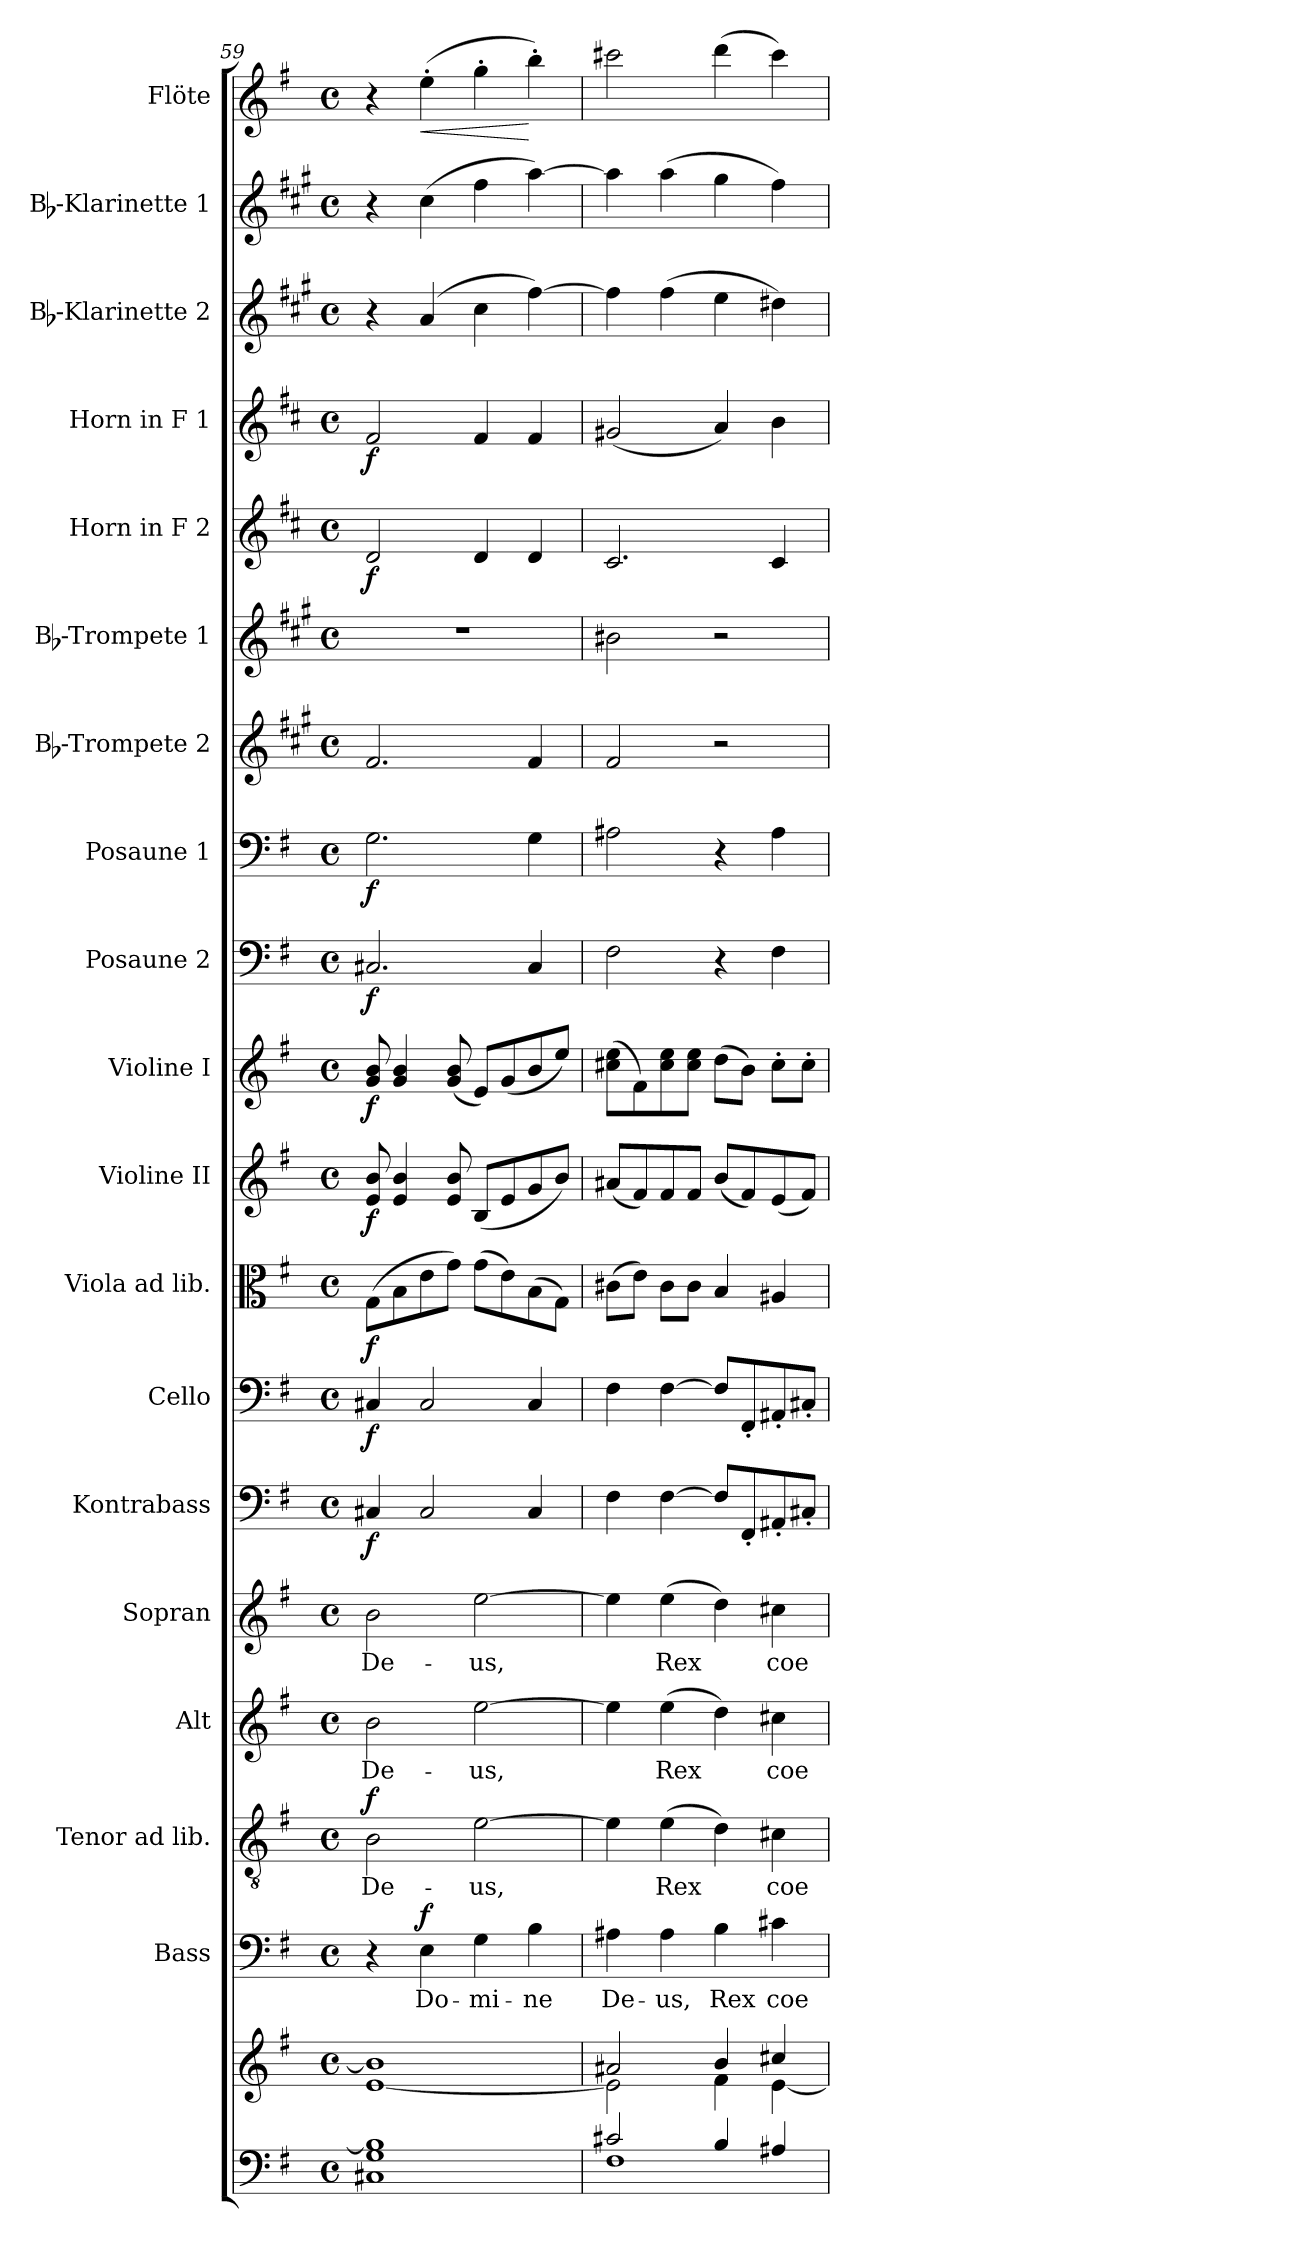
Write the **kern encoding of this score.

**kern	**kern	**kern	**text	**dynam	**kern	**text	**dynam	**kern	**text	**kern	**text	**kern	**dynam	**kern	**dynam	**kern	**dynam	**kern	**dynam	**kern	**dynam	**kern	**dynam	**kern	**dynam	**kern	**kern	**kern	**dynam	**kern	**dynam	**kern	**kern	**kern	**dynam
*part19	*part19	*part18	*part18	*part18	*part17	*part17	*part17	*part16	*part16	*part15	*part15	*part14	*part14	*part13	*part13	*part12	*part12	*part11	*part11	*part10	*part10	*part9	*part9	*part8	*part8	*part7	*part6	*part5	*part5	*part4	*part4	*part3	*part2	*part1	*part1
*staff20	*staff19	*staff18	*staff18	*staff18	*staff17	*staff17	*staff17	*staff16	*staff16	*staff15	*staff15	*staff14	*staff14	*staff13	*staff13	*staff12	*staff12	*staff11	*staff11	*staff10	*staff10	*staff9	*staff9	*staff8	*staff8	*staff7	*staff6	*staff5	*staff5	*staff4	*staff4	*staff3	*staff2	*staff1	*staff1
*	*	*I"Bass	*	*	*I"Tenor ad lib.	*	*	*I"Alt	*	*I"Sopran	*	*I"Kontrabass	*	*I"Cello	*	*I"Viola ad lib.	*	*I"Violine II	*	*I"Violine I	*	*I"Posaune 2	*	*I"Posaune 1	*	*I"Bb-Trompete 2	*I"Bb-Trompete 1	*I"Horn in F 2	*	*I"Horn in F 1	*	*I"Bb-Klarinette 2	*I"Bb-Klarinette 1	*I"Flöte	*
*	*	*I'B.	*	*	*I'T.	*	*	*I'A.	*	*I'S.	*	*I'Kb.	*	*	*	*I'Vla.	*	*I'Vl. II	*	*I'Vl. I	*	*I'Pos. 2	*	*I'Pos. 1	*	*I'Bb Trp. 2	*I'Bb Trp. 1	*	*	*	*	*I'Bb Kl. 2	*I'Bb Kl. 1	*I'Fl.	*
*clefF4	*clefG2	*clefF4	*	*	*clefGv2	*	*	*clefG2	*	*clefG2	*	*clefF4	*	*clefF4	*	*clefC3	*	*clefG2	*	*clefG2	*	*clefF4	*	*clefF4	*	*clefG2	*clefG2	*clefG2	*	*clefG2	*	*clefG2	*clefG2	*clefG2	*
*	*	*	*	*	*	*	*	*	*	*	*	*ITrd7c12	*	*	*	*	*	*	*	*	*	*	*	*	*	*ITrd1c2	*ITrd1c2	*ITrd4c7	*	*ITrd4c7	*	*ITrd1c2	*ITrd1c2	*	*
*k[f#]	*k[f#]	*k[f#]	*	*	*k[f#]	*	*	*k[f#]	*	*k[f#]	*	*k[f#]	*	*k[f#]	*	*k[f#]	*	*k[f#]	*	*k[f#]	*	*k[f#]	*	*k[f#]	*	*k[f#]	*k[f#]	*k[f#]	*	*k[f#]	*	*k[f#]	*k[f#]	*k[f#]	*
*G:	*G:	*G:	*	*	*G:	*	*	*G:	*	*G:	*	*G:	*	*G:	*	*G:	*	*G:	*	*G:	*	*G:	*	*G:	*	*G:	*G:	*G:	*	*G:	*	*G:	*G:	*G:	*
*M4/4	*M4/4	*M4/4	*	*	*M4/4	*	*	*M4/4	*	*M4/4	*	*M4/4	*	*M4/4	*	*M4/4	*	*M4/4	*	*M4/4	*	*M4/4	*	*M4/4	*	*M4/4	*M4/4	*M4/4	*	*M4/4	*	*M4/4	*M4/4	*M4/4	*
*met(c)	*met(c)	*met(c)	*	*	*met(c)	*	*	*met(c)	*	*met(c)	*	*met(c)	*	*met(c)	*	*met(c)	*	*met(c)	*	*met(c)	*	*met(c)	*	*met(c)	*	*met(c)	*met(c)	*met(c)	*	*met(c)	*	*met(c)	*met(c)	*met(c)	*
=59	=59	=59	=59	=59	=59	=59	=59	=59	=59	=59	=59	=59	=59	=59	=59	=59	=59	=59	=59	=59	=59	=59	=59	=59	=59	=59	=59	=59	=59	=59	=59	=59	=59	=59	=59
*^	*^	*	*	*	*	*	*	*	*	*	*	*	*	*	*	*	*	*	*	*	*	*	*	*	*	*	*	*	*	*	*	*	*	*	*
!	!	!	!	!	!	!	!	!LO:LY:b	!LO:DY:a	!	!LO:LY:b	!	!LO:LY:b	!	!LO:DY:b	!	!LO:DY:b	!	!LO:DY:b	!	!LO:DY:b	!	!LO:DY:b	!	!LO:DY:b	!	!LO:DY:b	!	!	!	!LO:DY:b	!	!LO:DY:b	!	!	!	!
1B]	1C#X 1G	1b]	[<1e	4r	.	.	2B\	De-	f	2b\	De-	2b\	De-	4CC#X/	f	4C#X/	f	(>8G\L	f	8e/ 8b/	f	8g/ 8b/	f	2.C#X/	f	2.G\	f	2.e/	1r	2G/	f	2B/	f	4r	4r	4r	.
.	.	.	.	.	.	.	.	.	.	.	.	.	.	.	.	.	.	8B\	.	4e/ 4b/	.	4g/ 4b/	.	.	.	.	.	.	.	.	.	.	.	.	.	.	.
!	!	!	!	!	!LO:LY:b	!LO:DY:a	!	!	!	!	!	!	!	!	!	!	!	!	!	!	!	!	!	!	!	!	!	!	!	!	!	!	!	!	!	!	!LO:HP:b
.	.	.	.	4E\	Do-	f	.	.	.	.	.	.	.	2CC#/	.	2C#/	.	8e\	.	.	.	.	.	.	.	.	.	.	.	.	.	.	.	(4g/	(>4b\	(>4ee'>\	<
.	.	.	.	.	.	.	.	.	.	.	.	.	.	.	.	.	.	8g\J)	.	8e/ 8b/	.	(<8g/ 8b/	.	.	.	.	.	.	.	.	.	.	.	.	.	.	.
!	!	!	!	!	!LO:LY:b	!	!	!LO:LY:b	!	!	!LO:LY:b	!	!LO:LY:b	!	!	!	!	!	!	!	!	!	!	!	!	!	!	!	!	!	!	!	!	!	!	!	!
.	.	.	.	4G\	-mi-	.	[2e\	-us,	.	[2ee\	-us,	[2ee\	-us,	.	.	.	.	(>8g\L	.	(<8B/L	.	8e/L)	.	.	.	.	.	.	.	4G/	.	4B/	.	4b\	4ee\	4gg'>\	.
.	.	.	.	.	.	.	.	.	.	.	.	.	.	.	.	.	.	8e\)	.	8e/	.	(<8g/	.	.	.	.	.	.	.	.	.	.	.	.	.	.	.
!	!	!	!	!	!LO:LY:b	!	!	!	!	!	!	!	!	!	!	!	!	!	!	!	!	!	!	!	!	!	!	!	!	!	!	!	!	!	!	!	!
.	.	.	.	4B\	-ne	.	.	.	.	.	.	.	.	4CC#/	.	4C#/	.	(>8B\	.	8g/	.	8b/	.	4C#/	.	4G\	.	4e/	.	4G/	.	4B/	.	[4ee\)	[4gg\)	4bb'>\)	[
.	.	.	.	.	.	.	.	.	.	.	.	.	.	.	.	.	.	8G\J)	.	8b/J)	.	8ee/J)	.	.	.	.	.	.	.	.	.	.	.	.	.	.	.
=60	=60	=60	=60	=60	=60	=60	=60	=60	=60	=60	=60	=60	=60	=60	=60	=60	=60	=60	=60	=60	=60	=60	=60	=60	=60	=60	=60	=60	=60	=60	=60	=60	=60	=60	=60	=60	=60
!	!	!	!	!	!LO:LY:b	!	!	!	!	!	!	!	!	!	!	!	!	!	!	!	!	!	!	!	!	!	!	!	!	!	!	!	!	!	!	!	!
2c#X/	1F#	2a#X/	2e\]	4A#X\	De-	.	4e\]	.	.	4ee\]	.	4ee\]	.	4FF#\	.	4F#\	.	(>8c#X\L	.	(<8a#X/L	.	(>8cc#X\ 8ee\L	.	2F#\	.	2A#X\	.	2e/	2a#X\	2.F#/	.	(<2c#X/	.	4ee\]	4gg\]	2ccc#X\	.
.	.	.	.	.	.	.	.	.	.	.	.	.	.	.	.	.	.	8e\J)	.	8f#/)	.	8f#\)	.	.	.	.	.	.	.	.	.	.	.	.	.	.	.
!	!	!	!	!	!LO:LY:b	!	!	!LO:LY:b	!	!	!LO:LY:b	!	!LO:LY:b	!	!	!	!	!	!	!	!	!	!	!	!	!	!	!	!	!	!	!	!	!	!	!	!
.	.	.	.	4A#\	-us,	.	(>4e\	Rex	.	(>4ee\	Rex	(>4ee\	Rex	[4FF#\	.	[4F#\	.	8c#\L	.	8f#/	.	8cc#\ 8ee\	.	.	.	.	.	.	.	.	.	.	.	(>4ee\	(>4gg\	.	.
.	.	.	.	.	.	.	.	.	.	.	.	.	.	.	.	.	.	8c#\J	.	8f#/J	.	8cc#\ 8ee\J	.	.	.	.	.	.	.	.	.	.	.	.	.	.	.
!	!	!	!	!	!LO:LY:b	!	!	!	!	!	!	!	!	!	!	!	!	!	!	!	!	!	!	!	!	!	!	!	!	!	!	!	!	!	!	!	!
4B/	.	4b/	4f#\	4B\	Rex	.	4d\)	.	.	4dd\)	.	4dd\)	.	8FF#/L]	.	8F#/L]	.	4B/	.	(<8b/L	.	(>8dd\L	.	4r	.	4r	.	2r	2r	.	.	4d/)	.	4dd\	4ff#\	(>4ddd\	.
.	.	.	.	.	.	.	.	.	.	.	.	.	.	8FFF#'</	.	8FF#'</	.	.	.	8f#/)	.	8b\J)	.	.	.	.	.	.	.	.	.	.	.	.	.	.	.
!	!	!	!	!	!LO:LY:b	!	!	!LO:LY:b	!	!	!LO:LY:b	!	!LO:LY:b	!	!	!	!	!	!	!	!	!	!	!	!	!	!	!	!	!	!	!	!	!	!	!	!
4A#X/	.	4cc#X/	[<4e\	4c#X\	coe-	.	4c#X\	coe-	.	4cc#X\	coe-	4cc#X\	coe-	8AAA#X'</	.	8AA#X'</	.	4A#X/	.	(<8e/	.	8cc#'>\L	.	4F#\	.	4A#\	.	.	.	4F#/	.	4e\	.	4cc#X\)	4ee\)	4ccc#\)	.
.	.	.	.	.	.	.	.	.	.	.	.	.	.	8CC#X'</J	.	8C#X'</J	.	.	.	8f#/J)	.	8cc#'>\J	.	.	.	.	.	.	.	.	.	.	.	.	.	.	.
*v	*v	*	*	*	*	*	*	*	*	*	*	*	*	*	*	*	*	*	*	*	*	*	*	*	*	*	*	*	*	*	*	*	*	*	*	*	*
*	*v	*v	*	*	*	*	*	*	*	*	*	*	*	*	*	*	*	*	*	*	*	*	*	*	*	*	*	*	*	*	*	*	*	*	*	*
=	=	=	=	=	=	=	=	=	=	=	=	=	=	=	=	=	=	=	=	=	=	=	=	=	=	=	=	=	=	=	=	=	=	=	=
*-	*-	*-	*-	*-	*-	*-	*-	*-	*-	*-	*-	*-	*-	*-	*-	*-	*-	*-	*-	*-	*-	*-	*-	*-	*-	*-	*-	*-	*-	*-	*-	*-	*-	*-	*-
